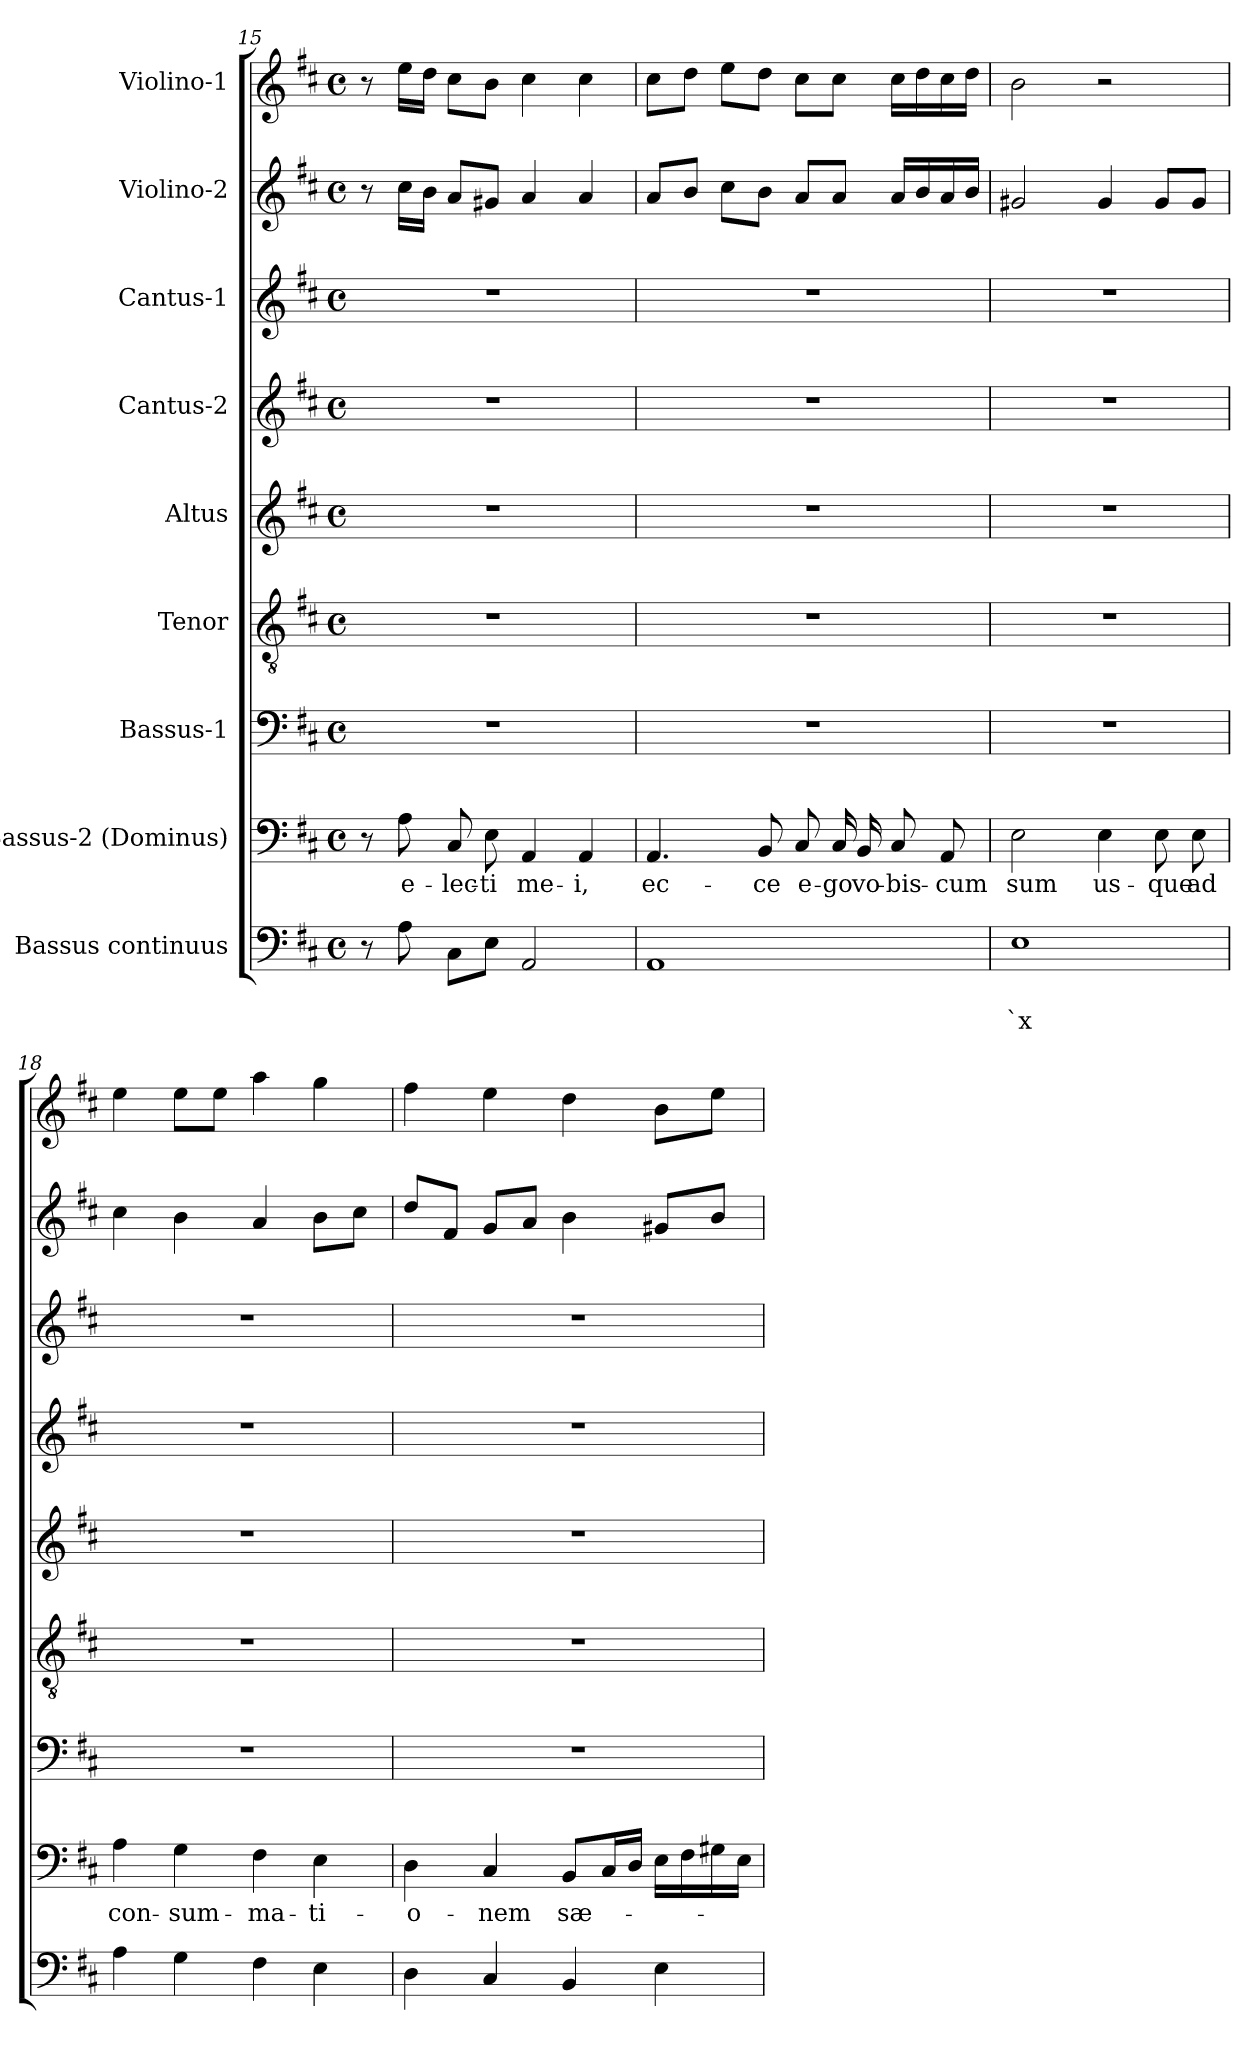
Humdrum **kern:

**kern	**text	**text	**kern	**text	**kern	**kern	**kern	**kern	**kern	**kern	**kern
*part9	*part9	*part9	*part8	*part8	*part7	*part6	*part5	*part4	*part3	*part2	*part1
*staff9	*staff9	*staff9	*staff8	*staff8	*staff7	*staff6	*staff5	*staff4	*staff3	*staff2	*staff1
*I"Bassus continuus	*	*	*I"Bassus-2 (Dominus)	*	*I"Bassus-1	*I"Tenor	*I"Altus	*I"Cantus-2	*I"Cantus-1	*I"Violino-2	*I"Violino-1
*clefF4	*	*	*clefF4	*	*clefF4	*clefGv2	*clefG2	*clefG2	*clefG2	*clefG2	*clefG2
*k[f#c#]	*	*	*k[f#c#]	*	*k[f#c#]	*k[f#c#]	*k[f#c#]	*k[f#c#]	*k[f#c#]	*k[f#c#]	*k[f#c#]
*D:	*	*	*D:	*	*D:	*D:	*D:	*D:	*D:	*D:	*D:
*M4/4	*	*	*M4/4	*	*M4/4	*M4/4	*M4/4	*M4/4	*M4/4	*M4/4	*M4/4
*met(c)	*	*	*met(c)	*	*met(c)	*met(c)	*met(c)	*met(c)	*met(c)	*met(c)	*met(c)
=15	=15	=15	=15	=15	=15	=15	=15	=15	=15	=15	=15
8r	.	.	8r	.	1r	1r	1r	1r	1r	8r	8r
!	!	!	!	!LO:LY:b	!	!	!	!	!	!	!
8A\	.	.	8A\	e-	.	.	.	.	.	16cc#\LL	16ee\LL
.	.	.	.	.	.	.	.	.	.	16b\JJ	16dd\JJ
!	!	!	!	!LO:LY:b	!	!	!	!	!	!	!
8C#\L	.	.	8C#/	-lec-	.	.	.	.	.	8a/L	8cc#\L
!	!	!	!	!LO:LY:b	!	!	!	!	!	!	!
8E\J	.	.	8E\	-ti	.	.	.	.	.	8g#X/J	8b\J
!	!	!	!	!LO:LY:b	!	!	!	!	!	!	!
2AA/	.	.	4AA/	me-	.	.	.	.	.	4a/	4cc#\
!	!	!	!	!LO:LY:b	!	!	!	!	!	!	!
.	.	.	4AA/	-i,	.	.	.	.	.	4a/	4cc#\
=16	=16	=16	=16	=16	=16	=16	=16	=16	=16	=16	=16
!	!	!	!	!LO:LY:b	!	!	!	!	!	!	!
1AA	.	.	4.AA/	ec-	1r	1r	1r	1r	1r	8a/L	8cc#\L
.	.	.	.	.	.	.	.	.	.	8b/J	8dd\J
.	.	.	.	.	.	.	.	.	.	8cc#\L	8ee\L
!	!	!	!	!LO:LY:b	!	!	!	!	!	!	!
.	.	.	8BB/	-ce	.	.	.	.	.	8b\J	8dd\J
!	!	!	!	!LO:LY:b	!	!	!	!	!	!	!
.	.	.	8C#/	e-	.	.	.	.	.	8a/L	8cc#\L
!	!	!	!	!LO:LY:b	!	!	!	!	!	!	!
.	.	.	16C#/	-go	.	.	.	.	.	8a/J	8cc#\J
!	!	!	!	!LO:LY:b	!	!	!	!	!	!	!
.	.	.	16BB/	vo-	.	.	.	.	.	.	.
!	!	!	!	!LO:LY:b	!	!	!	!	!	!	!
.	.	.	8C#/	-bis-	.	.	.	.	.	16a/LL	16cc#\LL
.	.	.	.	.	.	.	.	.	.	16b/	16dd\
!	!	!	!	!LO:LY:b	!	!	!	!	!	!	!
.	.	.	8AA/	-cum	.	.	.	.	.	16a/	16cc#\
.	.	.	.	.	.	.	.	.	.	16b/JJ	16dd\JJ
=17	=17	=17	=17	=17	=17	=17	=17	=17	=17	=17	=17
!	!	!LO:LY:b	!	!LO:LY:b	!	!	!	!	!	!	!
1E	.	`x	2E\	sum	1r	1r	1r	1r	1r	2g#X/	2b\
!	!	!	!	!LO:LY:b	!	!	!	!	!	!	!
.	.	.	4E\	us-	.	.	.	.	.	4g#/	2r
!	!	!	!	!LO:LY:b	!	!	!	!	!	!	!
.	.	.	8E\	-que	.	.	.	.	.	8g#/L	.
!	!	!	!	!LO:LY:b	!	!	!	!	!	!	!
.	.	.	8E\	ad	.	.	.	.	.	8g#/J	.
!!LO:PB:g=z
=18	=18	=18	=18	=18	=18	=18	=18	=18	=18	=18	=18
!	!	!	!	!LO:LY:b	!	!	!	!	!	!	!
4A\	.	.	4A\	con-	1r	1r	1r	1r	1r	4cc#\	4ee\
!	!	!	!	!LO:LY:b	!	!	!	!	!	!	!
4G\	.	.	4G\	-sum-	.	.	.	.	.	4b\	8ee\L
.	.	.	.	.	.	.	.	.	.	.	8ee\J
!	!	!	!	!LO:LY:b	!	!	!	!	!	!	!
4F#\	.	.	4F#\	-ma-	.	.	.	.	.	4a/	4aa\
!	!	!	!	!LO:LY:b	!	!	!	!	!	!	!
4E\	.	.	4E\	-ti-	.	.	.	.	.	8b\L	4gg\
.	.	.	.	.	.	.	.	.	.	8cc#\J	.
=19	=19	=19	=19	=19	=19	=19	=19	=19	=19	=19	=19
!	!	!	!	!LO:LY:b	!	!	!	!	!	!	!
4D\	.	.	4D\	-o-	1r	1r	1r	1r	1r	8dd/L	4ff#\
.	.	.	.	.	.	.	.	.	.	8f#/J	.
!	!	!	!	!LO:LY:b	!	!	!	!	!	!	!
4C#/	.	.	4C#/	-nem	.	.	.	.	.	8g/L	4ee\
.	.	.	.	.	.	.	.	.	.	8a/J	.
!	!	!	!	!LO:LY:b	!	!	!	!	!	!	!
4BB/	.	.	8BB/L	sæ-	.	.	.	.	.	4b\	4dd\
.	.	.	16C#/L	.	.	.	.	.	.	.	.
.	.	.	16D/JJ	.	.	.	.	.	.	.	.
4E\	.	.	16E\LL	.	.	.	.	.	.	8g#X/L	8b\L
.	.	.	16F#\	.	.	.	.	.	.	.	.
.	.	.	16G#X\	.	.	.	.	.	.	8b/J	8ee\J
.	.	.	16E\JJ	.	.	.	.	.	.	.	.
=	=	=	=	=	=	=	=	=	=	=	=
*-	*-	*-	*-	*-	*-	*-	*-	*-	*-	*-	*-
